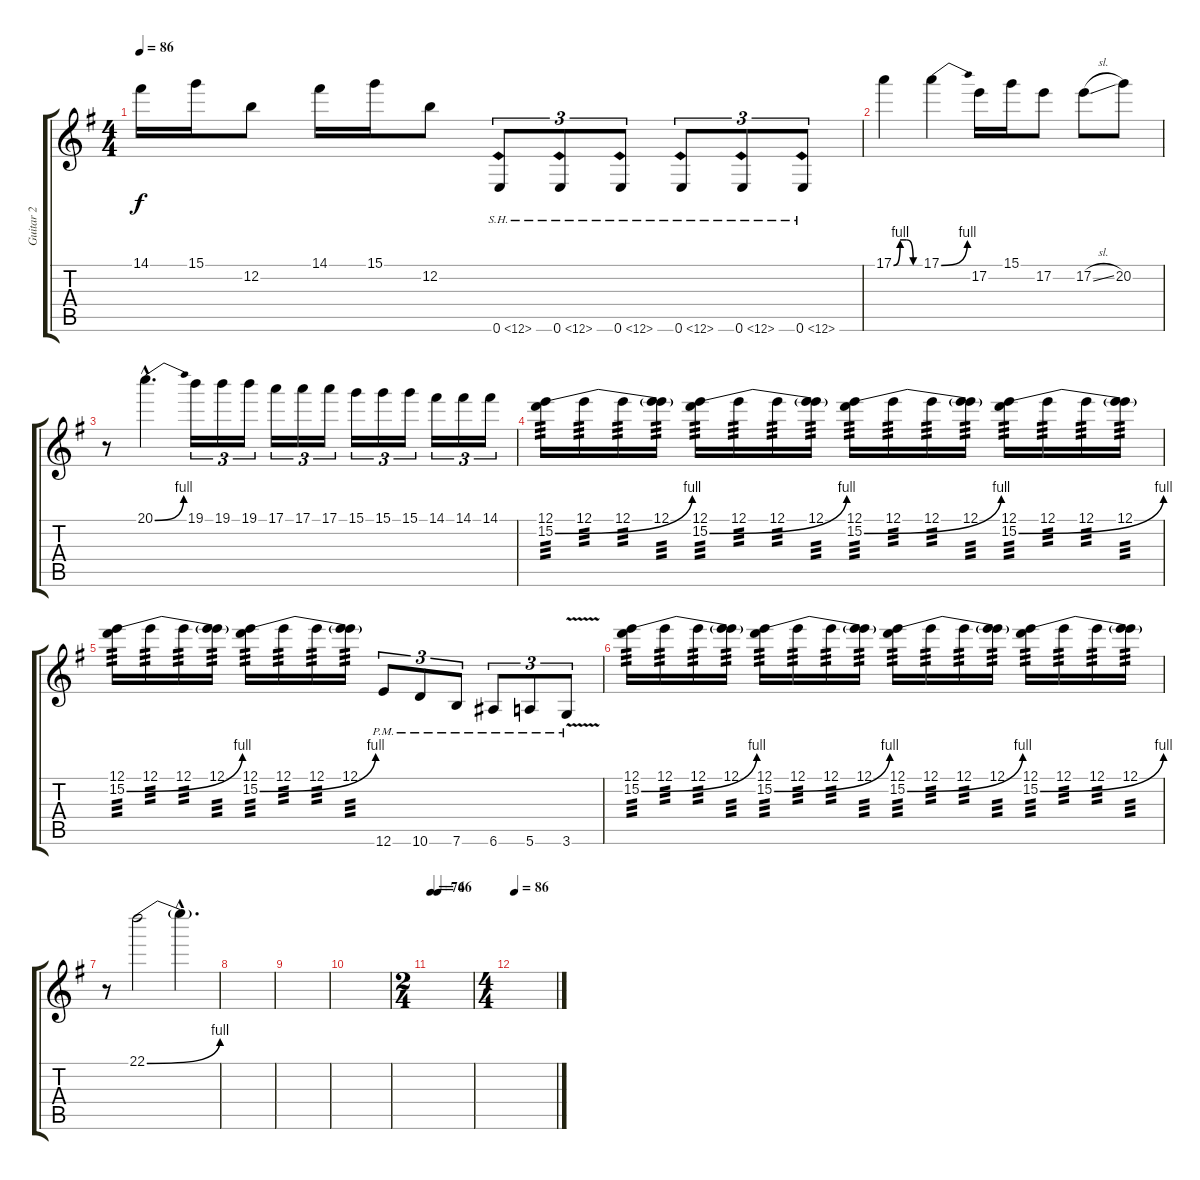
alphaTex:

\track ("Guitar 2" "Guitar 2") {instrument overdrivenguitar}
\staff {score tabs}
\tuning (E4 B3 G3 D3 A2 E2) {hide}
\ts (4 4)
\tempo 86
\clef g2
\ks eminor
14.1.16{dy f} 15.1.16 12.2.8 14.1.16 15.1.16 12.2.8 0.6{sh 12}.8{tu (3 2)} 0.6{sh 12}.8{tu (3 2)} 0.6{sh 12}.8{tu (3 2)} 0.6{sh 12}.8{tu (3 2)} 0.6{sh 12}.8{tu (3 2)} 0.6{sh 12}.8{tu (3 2)} |
17.1{be (custom 0 0 15 4 30 4 45 0 60 0)}.4 17.1{be (bend 0 0 60 4)}.4 17.2.16 15.1.16 17.2.8 17.2{sl}.8 20.2.8 |
r.8 20.1{be (bend 0 0 60 4) hac}.4{d} 19.1.16{tu (3 2)} 19.1.16{tu (3 2)} 19.1.16{tu (3 2)} 17.1.16{tu (3 2)} 17.1.16{tu (3 2)} 17.1.16{tu (3 2)} 15.1.16{tu (3 2)} 15.1.16{tu (3 2)} 15.1.16{tu (3 2)} 14.1.16{tu (3 2)} 14.1.16{tu (3 2)} 14.1.16{tu (3 2)} |
(12.1 15.2{be (bend 0 0 60 4)}).16{tp 3} 12.1.16{tp 3} 12.1.16{tp 3} (12.1 15.2{t}).16{tp 3} (12.1 15.2{be (bend 0 0 60 4)}).16{tp 3} 12.1.16{tp 3} 12.1.16{tp 3} (12.1 15.2{t}).16{tp 3} (12.1 15.2{be (bend 0 0 60 4)}).16{tp 3} 12.1.16{tp 3} 12.1.16{tp 3} (12.1 15.2{t}).16{tp 3} (12.1 15.2{be (bend 0 0 60 4)}).16{tp 3} 12.1.16{tp 3} 12.1.16{tp 3} (12.1 15.2{t}).16{tp 3} |
(12.1 15.2{be (bend 0 0 60 4)}).16{tp 3} 12.1.16{tp 3} 12.1.16{tp 3} (12.1 15.2{t}).16{tp 3} (12.1 15.2{be (bend 0 0 60 4)}).16{tp 3} 12.1.16{tp 3} 12.1.16{tp 3} (12.1 15.2{t}).16{tp 3} 12.6{pm}.8{tu (3 2)} 10.6{pm}.8{tu (3 2)} 7.6{pm}.8{tu (3 2)} 6.6{pm}.8{tu (3 2)} 5.6{pm}.8{tu (3 2)} 3.6{v pm}.8{tu (3 2)} |
(12.1 15.2{be (bend 0 0 60 4)}).16{tp 3} 12.1.16{tp 3} 12.1.16{tp 3} (12.1 15.2{t}).16{tp 3} (12.1 15.2{be (bend 0 0 60 4)}).16{tp 3} 12.1.16{tp 3} 12.1.16{tp 3} (12.1 15.2{t}).16{tp 3} (12.1 15.2{be (bend 0 0 60 4)}).16{tp 3} 12.1.16{tp 3} 12.1.16{tp 3} (12.1 15.2{t}).16{tp 3} (12.1 15.2{be (bend 0 0 60 4)}).16{tp 3} 12.1.16{tp 3} 12.1.16{tp 3} (12.1 15.2{t}).16{tp 3} |
r.8 22.1{be (bend 0 0 60 4)}.2 22.1{hac t}.4{d} |
|
|
|
\ts (2 4)
\tempo 74
\tempo (66 0.16666666666666666)
|
\ts (4 4)
\tempo 86
